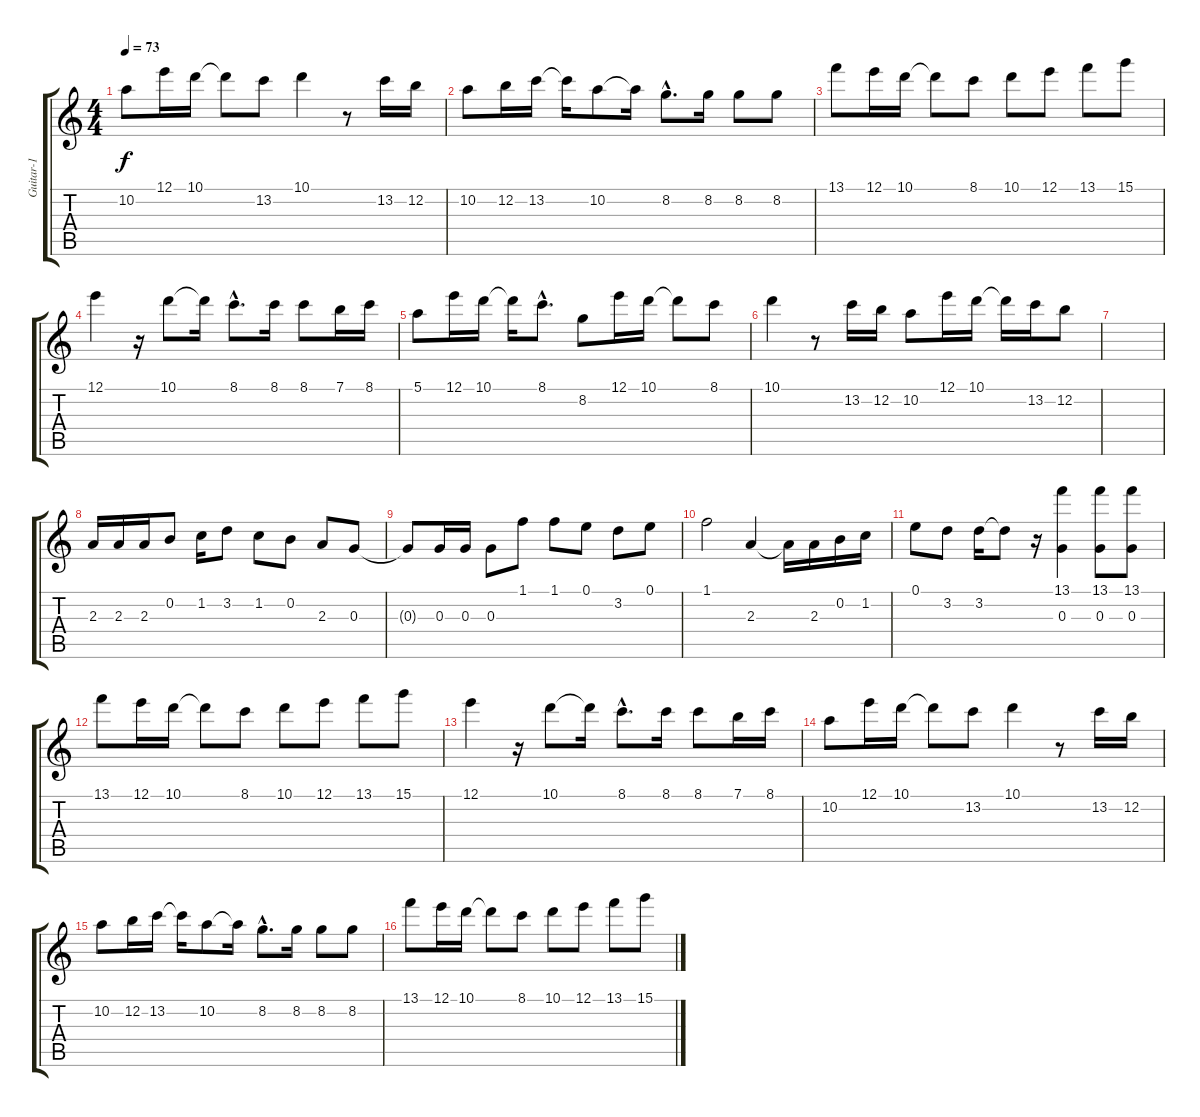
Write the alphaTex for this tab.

\track ("Guitar-1" "Guitar-1") {instrument electricguitarjazz}
\staff {score tabs}
\tuning (E4 B3 G3 D3 A2 E2) {hide}
\ts (4 4)
\tempo 73
\clef g2
\ks c
10.2.8{dy f} 12.1.16 10.1.16 10.1{t}.8 13.2.8 10.1.4 r.8 13.2.16 12.2.16 |
10.2.8 12.2.16 13.2.16 13.2{t}.16 10.2.8 10.2{t}.16 8.2{hac}.8{d} 8.2.16 8.2.8 8.2.8 |
13.1.8 12.1.16 10.1.16 10.1{t}.8 8.1.8 10.1.8 12.1.8 13.1.8 15.1.8 |
12.1.4 r.16 10.1.8 10.1{t}.16 8.1{hac}.8{d} 8.1.16 8.1.8 7.1.16 8.1.16 |
5.1.8 12.1.16 10.1.16 10.1{t}.16 8.1{hac}.8{d} 8.2.8 12.1.16 10.1.16 10.1{t}.8 8.1.8 |
10.1.4 r.8 13.2.16 12.2.16 10.2.8 12.1.16 10.1.16 10.1{t}.16 13.2.16 12.2.8 |
|
2.3.16 2.3.16 2.3.16 0.2.8 1.2.16 3.2.8 1.2.8 0.2.8 2.3.8 0.3.8 |
0.3{t}.8 0.3.16 0.3.16 0.3.8 1.1.8 1.1.8 0.1.8 3.2.8 0.1.8 |
1.1.2 2.3.4 2.3{t}.16 2.3.16 0.2.16 1.2.16 |
0.1.8 3.2.8 3.2.16 3.2{t}.8 r.16 (13.1 0.3).4 (13.1 0.3).8 (13.1 0.3).8 |
13.1.8 12.1.16 10.1.16 10.1{t}.8 8.1.8 10.1.8 12.1.8 13.1.8 15.1.8 |
12.1.4 r.16 10.1.8 10.1{t}.16 8.1{hac}.8{d} 8.1.16 8.1.8 7.1.16 8.1.16 |
10.2.8 12.1.16 10.1.16 10.1{t}.8 13.2.8 10.1.4 r.8 13.2.16 12.2.16 |
10.2.8 12.2.16 13.2.16 13.2{t}.16 10.2.8 10.2{t}.16 8.2{hac}.8{d} 8.2.16 8.2.8 8.2.8 |
13.1.8 12.1.16 10.1.16 10.1{t}.8 8.1.8 10.1.8 12.1.8 13.1.8 15.1.8
